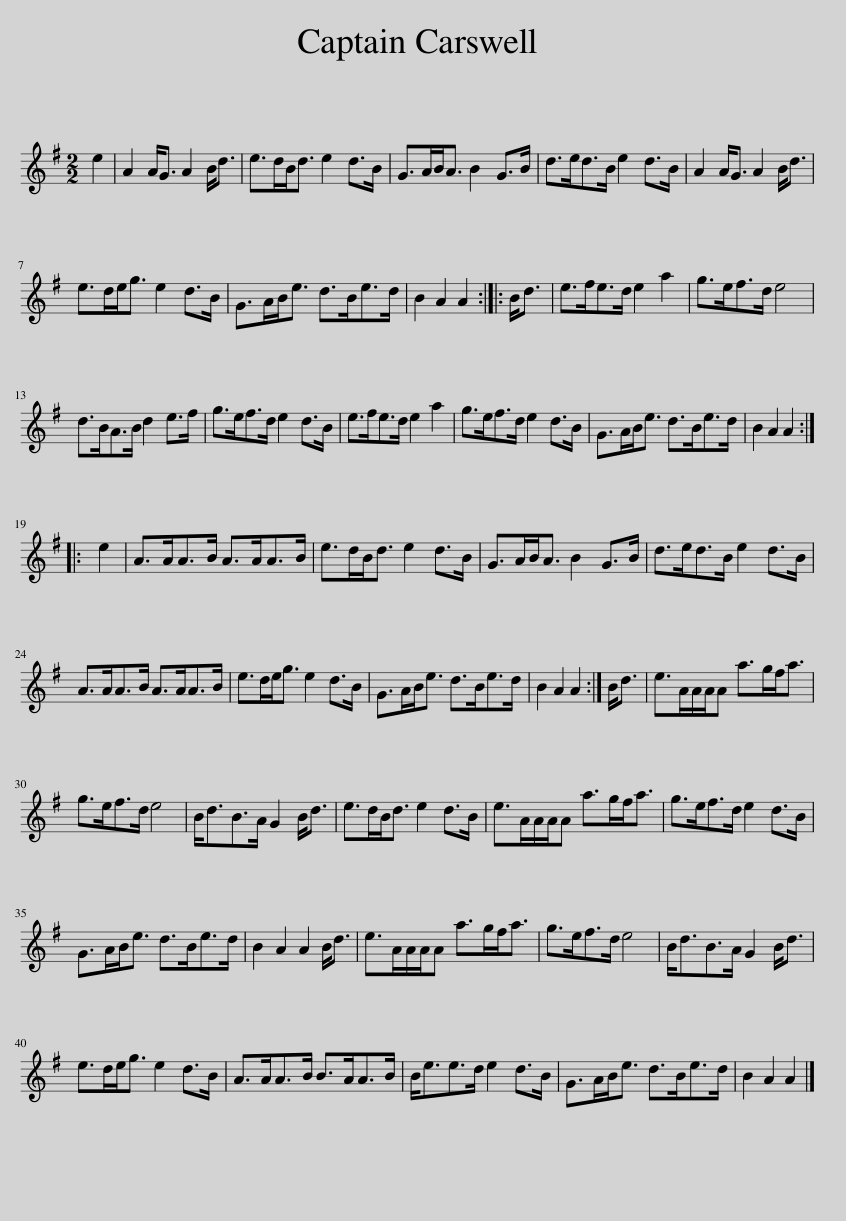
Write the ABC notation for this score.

X:1
L:1/8
M:2/2
I:linebreak $
K:G
V:1 treble
V:1
 e2 | A2 A<G A2 B<d | e>dB<d e2 d>B | G>AB<A B2 G>B | d>ed>B e2 d>B | %5
 A2 A<G A2 B<d |$ e>de<g e2 d>B | G>AB<e d>Be>d | B2 A2 A2 :: B<d | %10
 e>fe>d e2 a2 | g>ef>d e4 |$ d>BA>B d2 e>f | g>ef>d e2 d>B | e>fe>d e2 a2 | %15
 g>ef>d e2 d>B | G>AB<e d>Be>d | B2 A2 A2 ::$ e2 | A>AA>B A>AA>B | %20
 e>dB<d e2 d>B | G>AB<A B2 G>B | d>ed>B e2 d>B |$ A>AA>B A>AA>B | e>de<g e2 d>B | %25
 G>AB<e d>Be>d | B2 A2 A2 :| B<d | e>AA/A/A a>gf<a |$ g>ef>d e4 | %30
 B<dB>A G2 B<d | e>dB<d e2 d>B | e>AA/A/A a>gf<a | g>ef>d e2 d>B |$ G>AB<e d>Be>d | %35
 B2 A2 A2 B<d | e>AA/A/A a>gf<a | g>ef>d e4 | B<dB>A G2 B<d |$ e>de<g e2 d>B | %40
 A>AA>B B>AA>B | B<ee>d e2 d>B | G>AB<e d>Be>d | B2 A2 A2 |] %44
